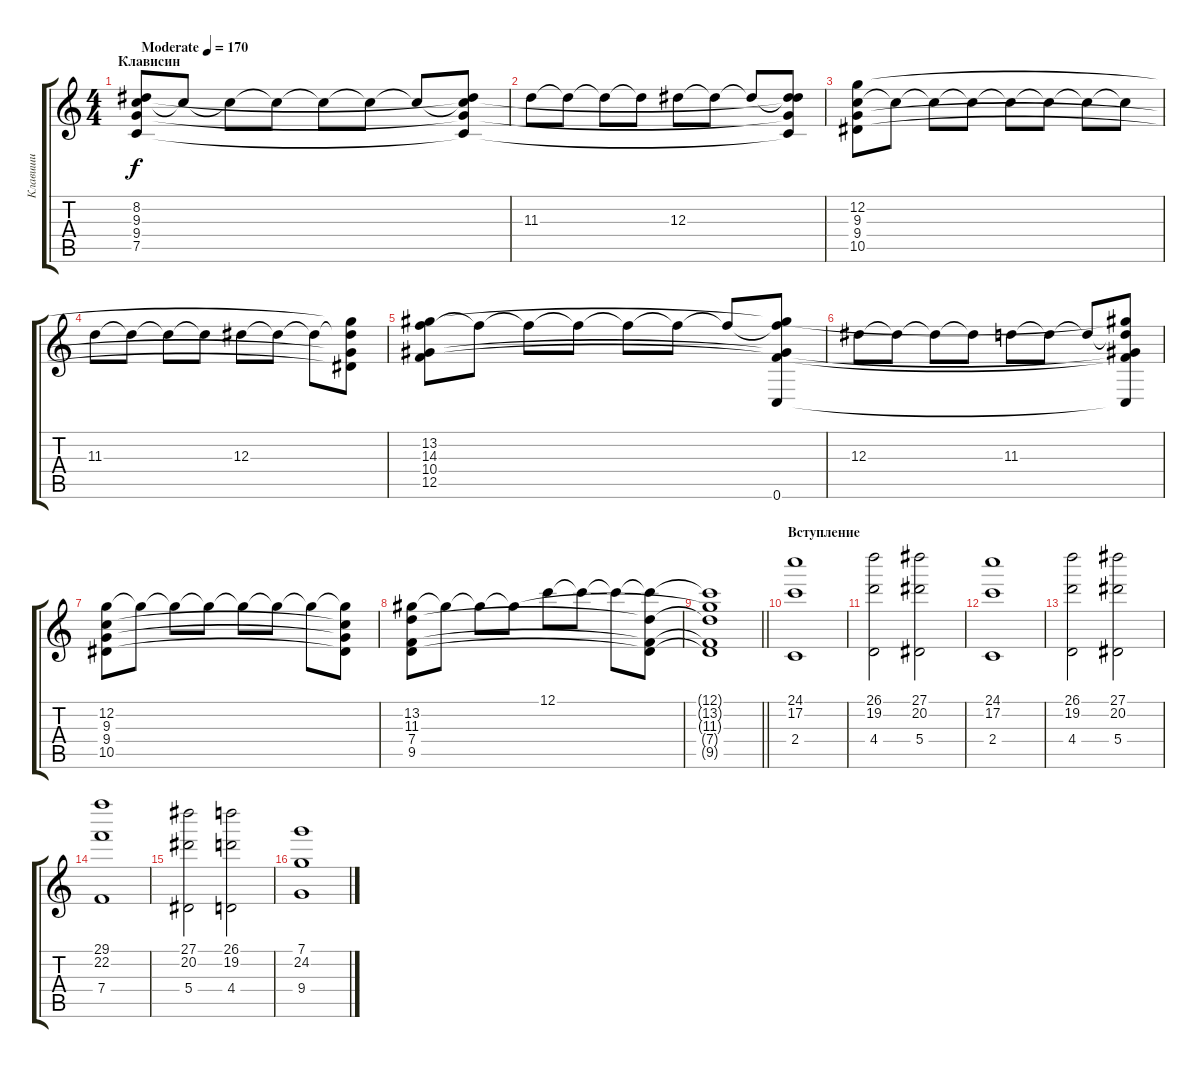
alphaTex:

\track ("Клавиши" "Клавиши") {instrument acousticguitarsteel}
\staff {score tabs}
\tuning (C4 G3 Eb3 Bb2 F2 C2) {hide}
\ts (4 4)
\section ("" "Клависин")
\tempo (170 "Moderate")
\clef g2
\ks c
(8.2 9.3 9.4 7.5).8{dy f instrument harpsichord} 9.3{t}.8 9.3{t}.8 9.3{t}.8 9.3{t}.8 9.3{t}.8 9.3{t}.8 (8.2{t} 9.3{t} 9.4{t} 7.5{t}).8 |
11.3.8 11.3{t}.8 11.3{t}.8 11.3{t}.8 12.3.8 12.3{t}.8 12.3{t}.8 (8.2{t} 12.3{t} 9.4{t} 7.5{t}).8 |
(12.2 9.3 9.4 10.5).8 9.3{t}.8 9.3{t}.8 9.3{t}.8 9.3{t}.8 9.3{t}.8 9.3{t}.8 9.3{t}.8 |
11.3.8 11.3{t}.8 11.3{t}.8 11.3{t}.8 12.3.8 12.3{t}.8 12.3{t}.8 (12.2{t} 12.3{t} 9.4{t} 10.5{t}).8 |
(13.2 14.3 10.4 12.5).8 14.3{t}.8 14.3{t}.8 14.3{t}.8 14.3{t}.8 14.3{t}.8 14.3{t}.8 (13.2{t} 14.3{t} 10.4{t} 12.5{t} 0.6).8 |
12.3.8 12.3{t}.8 12.3{t}.8 12.3{t}.8 11.3.8 11.3{t}.8 11.3{t}.8 (13.2{t} 11.3{t} 10.4{t} 12.5{t} 0.6{t}).8 |
(12.2 9.3 9.4 10.5).8 12.2{t}.8 12.2{t}.8 12.2{t}.8 12.2{t}.8 12.2{t}.8 12.2{t}.8 (12.2{t} 9.3{t} 9.4{t} 10.5{t}).8 |
(13.2 11.3 7.4 9.5).8 13.2{t}.8 13.2{t}.8 13.2{t}.8 12.1.8 12.1{t}.8 12.1{t}.8 (12.1{t} 11.3{t} 7.4{t} 9.5{t}).8 |
\barLineRight lightlight
(12.1{t} 13.2{t} 11.3{t} 7.4{t} 9.5{t}).1 |
\section ("" "Вступление")
(24.1 17.2 2.4).1 |
(26.1 19.2 4.4).2 (27.1 20.2 5.4).2 |
(24.1 17.2 2.4).1 |
(26.1 19.2 4.4).2 (27.1 20.2 5.4).2 |
(29.1 22.2 7.4).1 |
(27.1 20.2 5.4).2 (26.1 19.2 4.4).2 |
(7.1 24.2 9.4).1
